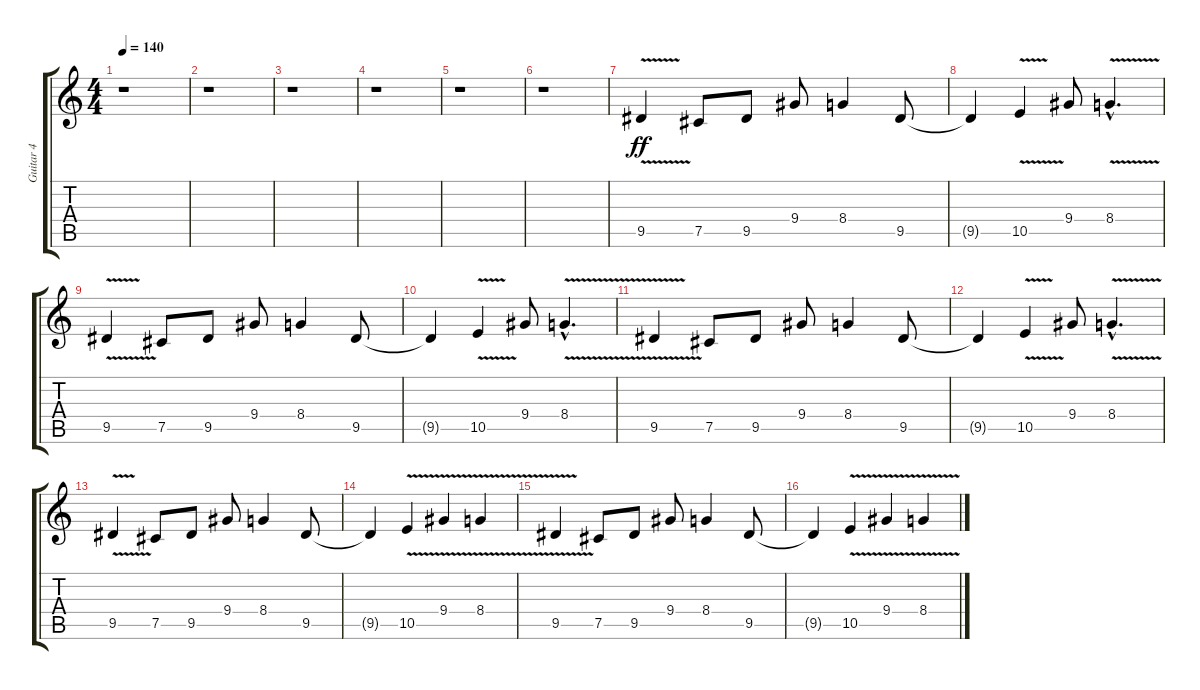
\track ("Guitar 4" "Guitar 4") {instrument distortionguitar}
\staff {score tabs}
\tuning (Db4 Ab3 E3 B2 Gb2 Db2) {hide}
\ts (4 4)
\tempo 140
\clef g2
\ks c
r.1{dy ff} |
r.1 |
r.1 |
r.1 |
r.1 |
r.1 |
9.5{v}.4 7.5.8 9.5.8 9.4.8 8.4.4 9.5.8 |
9.5{t}.4 10.5{v}.4 9.4.8 8.4{v hac}.4{d} |
9.5{v}.4 7.5.8 9.5.8 9.4.8 8.4.4 9.5.8 |
9.5{t}.4 10.5{v}.4 9.4.8 8.4{v hac}.4{d} |
9.5{v}.4 7.5.8 9.5.8 9.4.8 8.4.4 9.5.8 |
9.5{t}.4 10.5{v}.4 9.4.8 8.4{v hac}.4{d} |
9.5{v}.4 7.5.8 9.5.8 9.4.8 8.4.4 9.5.8 |
9.5{t}.4 10.5{v}.4 9.4{v}.4 8.4{v}.4 |
9.5{v}.4 7.5.8 9.5.8 9.4.8 8.4.4 9.5.8 |
9.5{t}.4 10.5{v}.4 9.4{v}.4 8.4{v}.4
